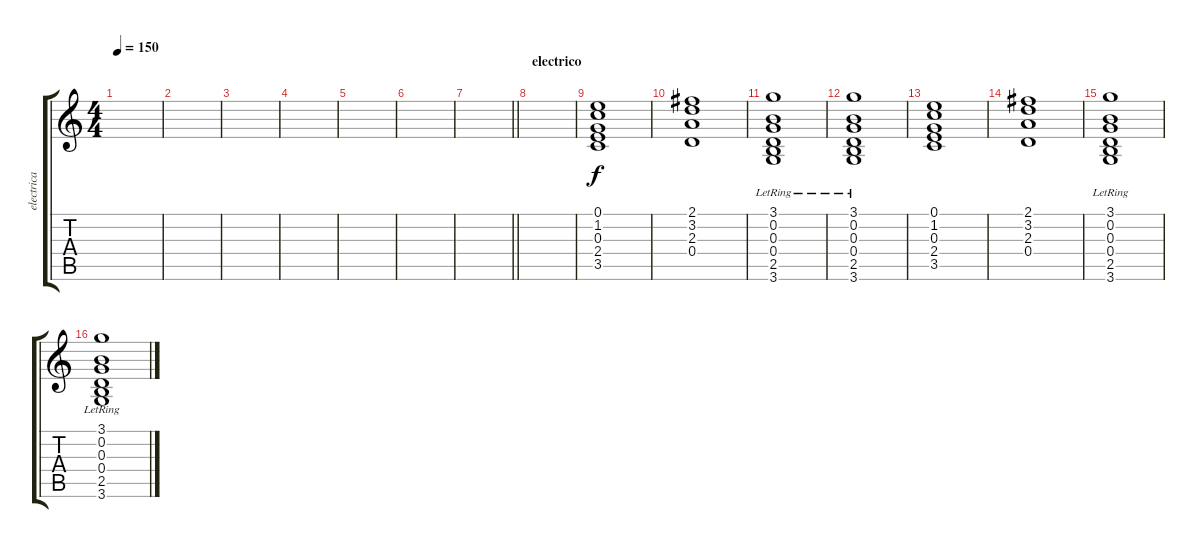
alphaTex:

\track ("electrica" "electrica") {instrument distortionguitar}
\staff {score tabs}
\tuning (E4 B3 G3 D3 A2 E2) {hide}
\ts (4 4)
\tempo 150
\clef g2
\ks c
|
|
|
|
|
|
\barLineRight lightlight
|
\section ("" "electrico")
|
(0.1 1.2 0.3 2.4 3.5).1 |
(2.1 3.2 2.3 0.4).1 |
(3.1 0.2 0.3 0.4{lr} 2.5{lr} 3.6{lr}).1 |
(3.1 0.2 0.3 0.4{lr} 2.5{lr} 3.6{lr}).1 |
(0.1 1.2 0.3 2.4 3.5).1 |
(2.1 3.2 2.3 0.4).1 |
(3.1 0.2 0.3 0.4{lr} 2.5{lr} 3.6{lr}).1 |
(3.1 0.2 0.3 0.4{lr} 2.5{lr} 3.6{lr}).1
